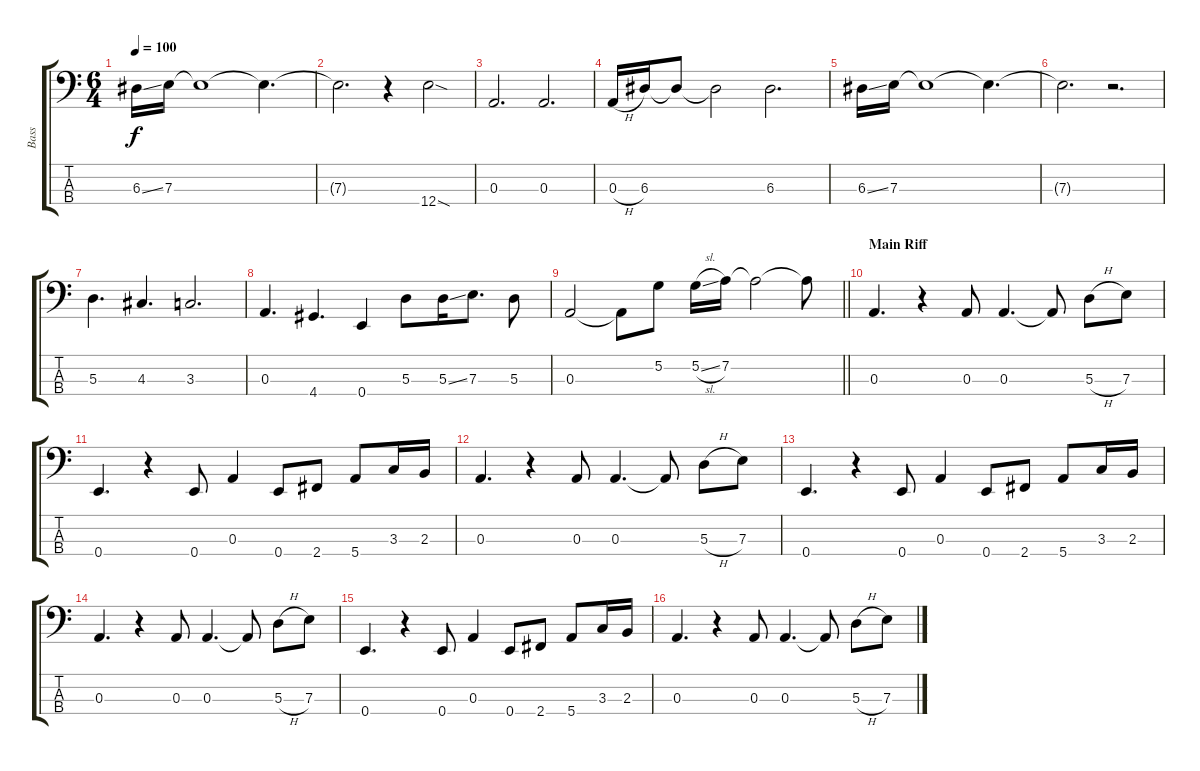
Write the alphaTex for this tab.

\track ("Bass" "Bass") {instrument electricbassfinger}
\staff {score tabs}
\tuning (G2 D2 A1 E1) {hide}
\ts (6 4)
\tempo 100
\clef f4
\ks c
6.3{ss}.16{dy f} 7.3.16 7.3{t}.1 7.3{t}.4{d} |
7.3{t}.2{d} r.4 12.4{sod}.2 |
0.3.2{d} 0.3.2{d} |
0.3{h}.16 6.3.16 6.3{t}.8 6.3{t}.2 6.3.2{d} |
6.3{ss}.16 7.3.16 7.3{t}.1 7.3{t}.4{d} |
7.3{t}.2{d} r.2{d} |
5.3.4{d} 4.3.4{d} 3.3.2{d} |
0.3.4{d} 4.4.4{d} 0.4.4 5.3.8 5.3{ss}.16 7.3.8{d} 5.3.8 |
\barLineRight lightlight
0.3.2 0.3{t}.8 5.2.8 5.2{sl}.16 7.2.16 7.2{t}.2 7.2{t}.8 |
\section ("" "Main Riff")
0.3.4{d} r.4 0.3.8 0.3.4{d} 0.3{t}.8 5.3{h}.8 7.3.8 |
0.4.4{d} r.4 0.4.8 0.3.4 0.4.8 2.4.8 5.4.8 3.3.16 2.3.16 |
0.3.4{d} r.4 0.3.8 0.3.4{d} 0.3{t}.8 5.3{h}.8 7.3.8 |
0.4.4{d} r.4 0.4.8 0.3.4 0.4.8 2.4.8 5.4.8 3.3.16 2.3.16 |
0.3.4{d} r.4 0.3.8 0.3.4{d} 0.3{t}.8 5.3{h}.8 7.3.8 |
0.4.4{d} r.4 0.4.8 0.3.4 0.4.8 2.4.8 5.4.8 3.3.16 2.3.16 |
0.3.4{d} r.4 0.3.8 0.3.4{d} 0.3{t}.8 5.3{h}.8 7.3.8
